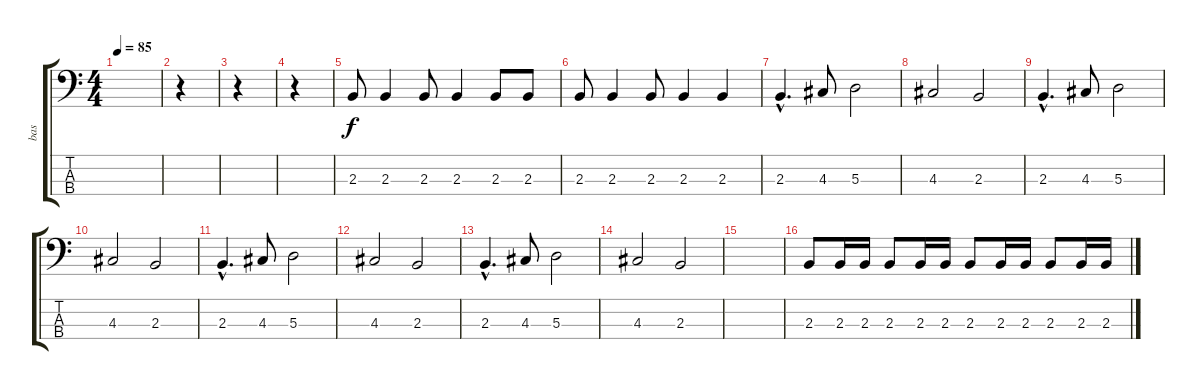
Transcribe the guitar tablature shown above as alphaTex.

\track ("bas" "bas") {instrument electricbassfinger}
\staff {score tabs}
\tuning (G2 D2 A1 E1) {hide}
\ts (4 4)
\tempo 85
\clef f4
\ks c
|
r.4 |
r.4 |
r.4 |
2.3.8 2.3.4 2.3.8 2.3.4 2.3.8 2.3.8 |
2.3.8 2.3.4 2.3.8 2.3.4 2.3.4 |
2.3{hac}.4{d} 4.3.8 5.3.2 |
4.3.2 2.3.2 |
2.3{hac}.4{d} 4.3.8 5.3.2 |
4.3.2 2.3.2 |
2.3{hac}.4{d} 4.3.8 5.3.2 |
4.3.2 2.3.2 |
2.3{hac}.4{d} 4.3.8 5.3.2 |
4.3.2 2.3.2 |
|
2.3.8 2.3.16 2.3.16 2.3.8 2.3.16 2.3.16 2.3.8 2.3.16 2.3.16 2.3.8 2.3.16 2.3.16
